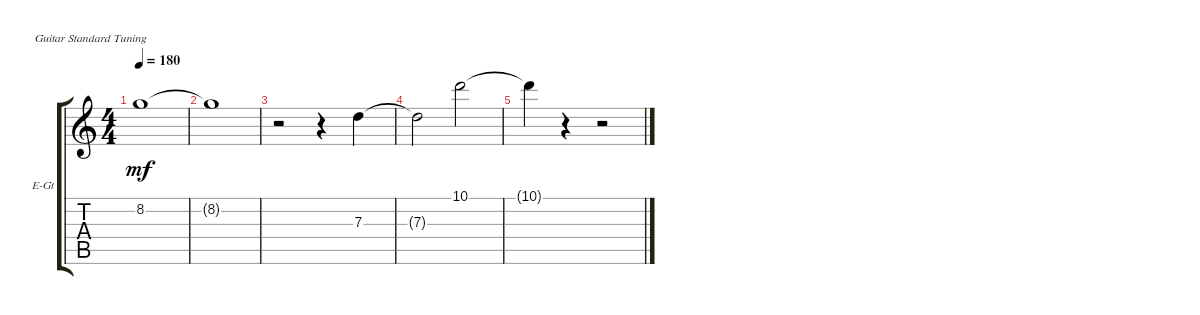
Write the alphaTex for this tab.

\defaultSystemsLayout 4
\bracketExtendMode groupsimilarinstruments
\firstSystemTrackNameOrientation horizontal
\otherSystemsTrackNameOrientation horizontal
\track ("Electric Guitar" "E-Gt") {multiBarRest instrument electricguitarclean}
\staff {score tabs}
\tuning (E4 B3 G3 D3 A2 E2)
\ts (4 4)
\tempo 180
\clef g2
\ks c
8.2.1{dy mf} |
8.2{t}.1 |
r.2 r.4 7.3.4 |
7.3{t}.2 10.1.2 |
10.1{t}.4 r.4 r.2
